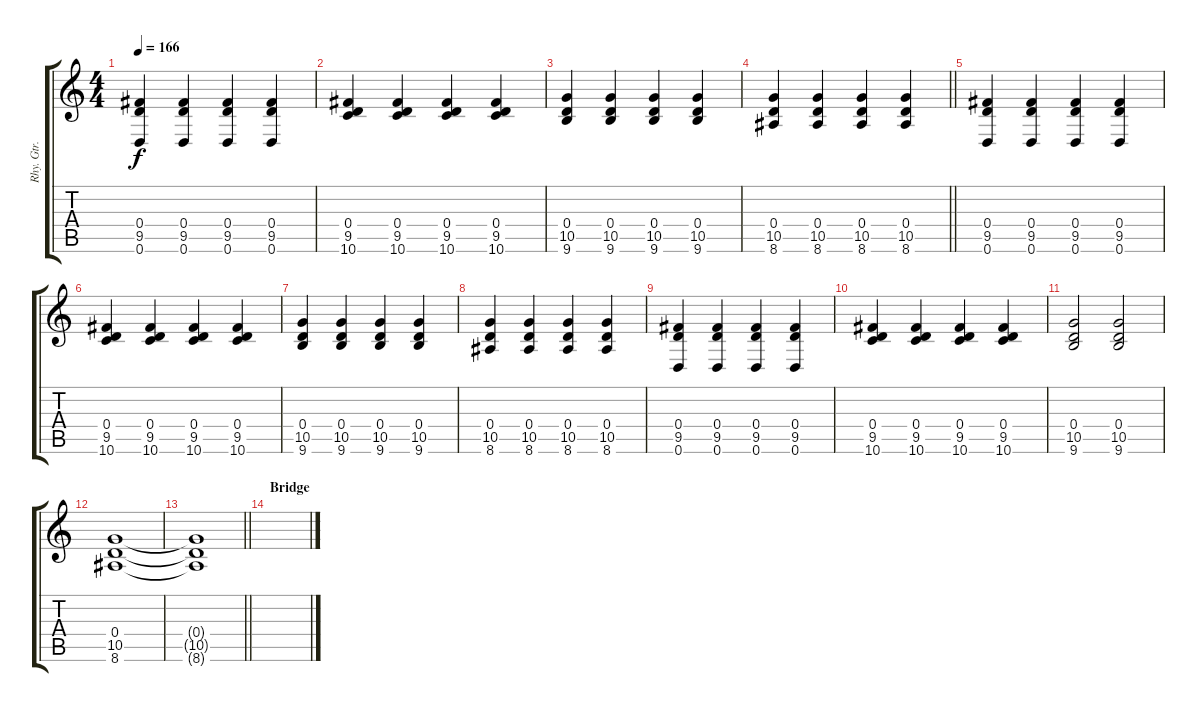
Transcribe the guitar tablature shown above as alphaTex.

\track ("Rhy. Gtr. 2" "Rhy. Gtr. ") {instrument distortionguitar}
\staff {score tabs}
\tuning (E4 B3 G3 D3 A2 D2) {hide}
\ts (4 4)
\tempo 166
\clef g2
\ks c
(0.4 9.5 0.6).4{dy f} (0.4 9.5 0.6).4 (0.4 9.5 0.6).4 (0.4 9.5 0.6).4 |
(0.4 9.5 10.6).4 (0.4 9.5 10.6).4 (0.4 9.5 10.6).4 (0.4 9.5 10.6).4 |
(0.4 10.5 9.6).4 (0.4 10.5 9.6).4 (0.4 10.5 9.6).4 (0.4 10.5 9.6).4 |
\barLineRight lightlight
(0.4 10.5 8.6).4 (0.4 10.5 8.6).4 (0.4 10.5 8.6).4 (0.4 10.5 8.6).4 |
(0.4 9.5 0.6).4 (0.4 9.5 0.6).4 (0.4 9.5 0.6).4 (0.4 9.5 0.6).4 |
(0.4 9.5 10.6).4 (0.4 9.5 10.6).4 (0.4 9.5 10.6).4 (0.4 9.5 10.6).4 |
(0.4 10.5 9.6).4 (0.4 10.5 9.6).4 (0.4 10.5 9.6).4 (0.4 10.5 9.6).4 |
(0.4 10.5 8.6).4 (0.4 10.5 8.6).4 (0.4 10.5 8.6).4 (0.4 10.5 8.6).4 |
(0.4 9.5 0.6).4 (0.4 9.5 0.6).4 (0.4 9.5 0.6).4 (0.4 9.5 0.6).4 |
(0.4 9.5 10.6).4 (0.4 9.5 10.6).4 (0.4 9.5 10.6).4 (0.4 9.5 10.6).4 |
(0.4 10.5 9.6).2 (0.4 10.5 9.6).2 |
(0.4 10.5 8.6).1 |
\barLineRight lightlight
(0.4{t} 10.5{t} 8.6{t}).1 |
\section ("" "Bridge")
